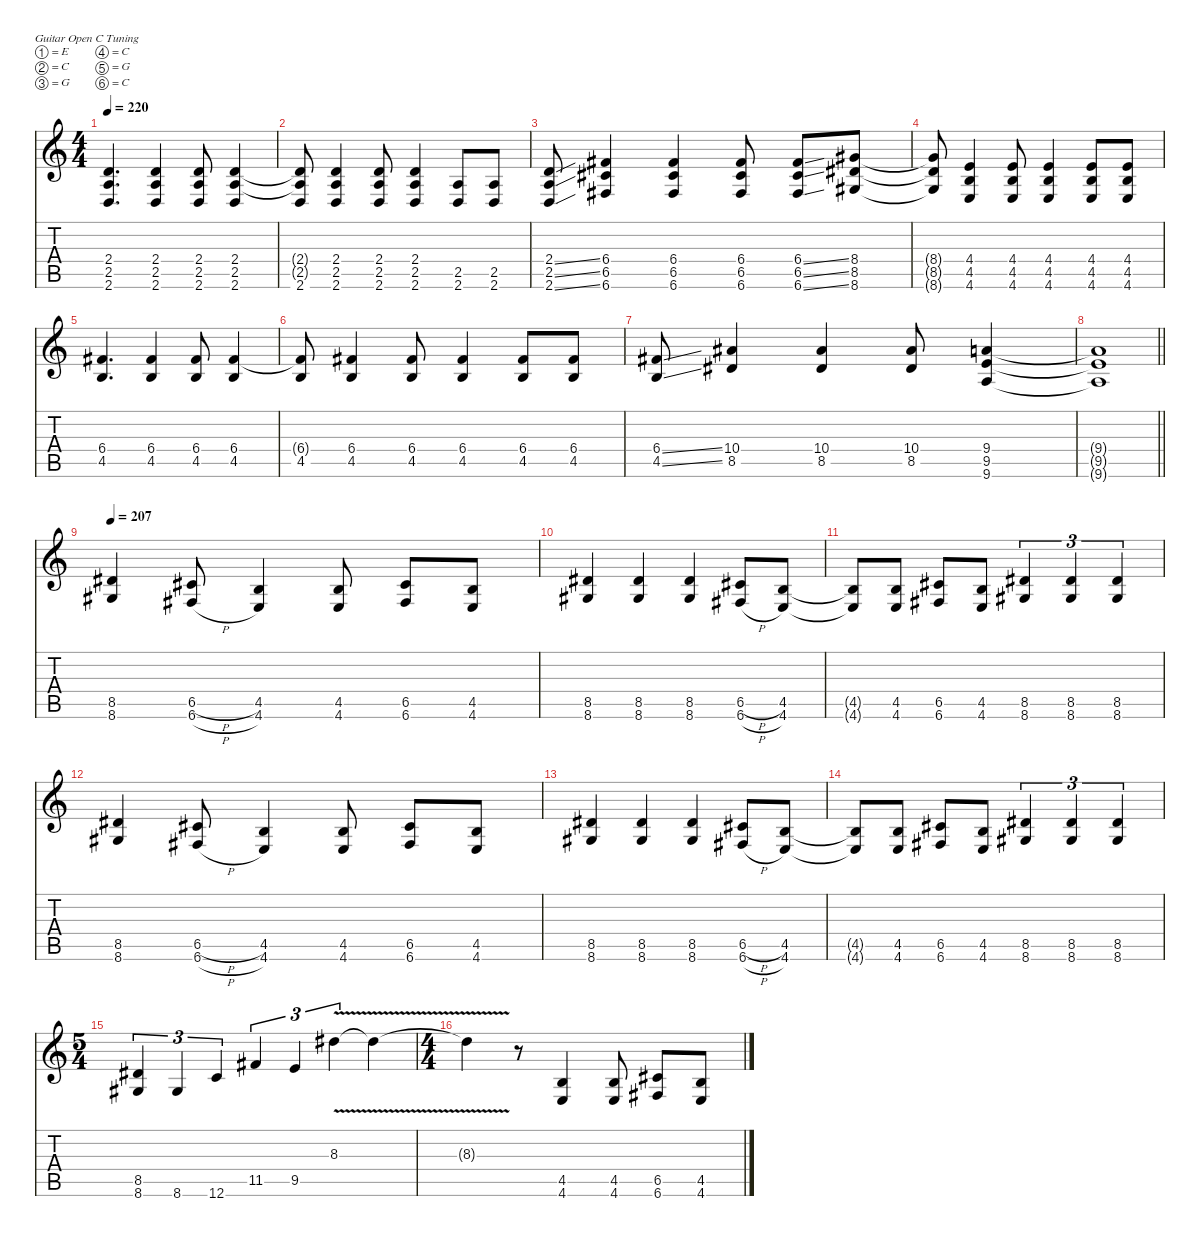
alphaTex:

\defaultSystemsLayout 4
\hideDynamics
\bracketExtendMode nobrackets
\singleTrackTrackNamePolicy hidden
\multiTrackTrackNamePolicy hidden
\firstSystemTrackNameMode fullname
\otherSystemsTrackNameOrientation horizontal
\track ("Guitar 2" "od.guit.") {defaultSystemsLayout 8 instrument overdrivenguitar}
\staff {score tabs}
\tuning (E4 C4 G3 C3 G2 C2)
\ts (4 4)
\tempo 220
\clef g2
\ks c
(2.4 2.5 2.6).4{d dy f beam Up} (2.4 2.5 2.6).4{beam Up} (2.4 2.5 2.6).8{beam Up} (2.4 2.5 2.6).4{beam Up} |
(2.4{t} 2.5{t} 2.6).8{beam Up} (2.4 2.5 2.6).4{beam Up} (2.4 2.5 2.6).8{beam Up} (2.4 2.5 2.6).4{beam Up} (2.5 2.6).8{beam Up} (2.5 2.6).8{beam Up} |
(2.4{ss} 2.5{ss} 2.6{ss}).8{beam Up} (6.4{acc #} 6.5{acc #} 6.6{acc #}).4{beam Up} (6.4{acc #} 6.5{acc #} 6.6{acc #}).4{beam Up} (6.4{acc #} 6.5{acc #} 6.6{acc #}).8{beam Up} (6.4{ss acc #} 6.5{ss acc #} 6.6{ss acc #}).8{beam Up} (8.4{acc #} 8.5{acc #} 8.6{acc #}).8{beam Up} |
(8.4{t acc #} 8.5{t acc #} 8.6{t acc #}).8{beam Up} (4.4 4.5 4.6).4{beam Up} (4.4 4.5 4.6).8{beam Up} (4.4 4.5 4.6).4{beam Up} (4.4 4.5 4.6).8{beam Up} (4.4 4.5 4.6).8{beam Up} |
(6.4{acc #} 4.5).4{d beam Up} (6.4{acc #} 4.5).4{beam Up} (6.4{acc #} 4.5).8{beam Up} (6.4{acc #} 4.5).4{beam Up} |
(6.4{t acc #} 4.5).8{beam Up} (6.4{acc #} 4.5).4{beam Up} (6.4{acc #} 4.5).8{beam Up} (6.4{acc #} 4.5).4{beam Up} (6.4{acc #} 4.5).8{beam Up} (6.4{acc #} 4.5).8{beam Up} |
(6.4{ss acc #} 4.5{ss}).8{beam Up} (10.4{acc #} 8.5{acc #}).4{beam Up} (10.4{acc #} 8.5{acc #}).4{beam Up} (10.4{acc #} 8.5{acc #}).8{beam Up} (9.4 9.5 9.6).4{beam Up} |
\barLineRight lightlight
(9.4{t} 9.5{t} 9.6{t}).1{beam Up} |
\tempo 207
(8.5{acc #} 8.6{acc #}).4{beam Up} (6.5{h acc #} 6.6{h acc #}).8{beam Up} (4.5 4.6).4{beam Up} (4.5 4.6).8{beam Up} (6.5{acc #} 6.6{acc #}).8{beam Up} (4.5 4.6).8{beam Up} |
(8.5{acc #} 8.6{acc #}).4{beam Up} (8.5{acc #} 8.6{acc #}).4{beam Up} (8.5{acc #} 8.6{acc #}).4{beam Up} (6.5{h acc #} 6.6{h acc #}).8{beam Up} (4.5 4.6).8{beam Up} |
(4.5{t} 4.6{t}).8{beam Up} (4.5 4.6).8{beam Up} (6.5{acc #} 6.6{acc #}).8{beam Up} (4.5 4.6).8{beam Up} (8.5{acc #} 8.6{acc #}).4{tu (3 2) beam Up} (8.5{acc #} 8.6{acc #}).4{tu (3 2) beam Up} (8.5{acc #} 8.6{acc #}).4{tu (3 2) beam Up} |
(8.5{acc #} 8.6{acc #}).4{beam Up} (6.5{h acc #} 6.6{h acc #}).8{beam Up} (4.5 4.6).4{beam Up} (4.5 4.6).8{beam Up} (6.5{acc #} 6.6{acc #}).8{beam Up} (4.5 4.6).8{beam Up} |
(8.5{acc #} 8.6{acc #}).4{beam Up} (8.5{acc #} 8.6{acc #}).4{beam Up} (8.5{acc #} 8.6{acc #}).4{beam Up} (6.5{h acc #} 6.6{h acc #}).8{beam Up} (4.5 4.6).8{beam Up} |
(4.5{t} 4.6{t}).8{beam Up} (4.5 4.6).8{beam Up} (6.5{acc #} 6.6{acc #}).8{beam Up} (4.5 4.6).8{beam Up} (8.5{acc #} 8.6{acc #}).4{tu (3 2) beam Up} (8.5{acc #} 8.6{acc #}).4{tu (3 2) beam Up} (8.5{acc #} 8.6{acc #}).4{tu (3 2) beam Up} |
\ts (5 4)
\beaming (8 2 2 2 4)
(8.5{acc #} 8.6{acc #}).4{tu (3 2) beam Up} 8.6{acc #}.4{tu (3 2) beam Up} 12.6.4{tu (3 2) beam Up} 11.5{acc #}.4{tu (3 2) beam Up} 9.5.4{tu (3 2) beam Up} 8.3{v acc #}.4{tu (3 2) beam Down} 8.3{v t acc #}.4{beam Down} |
\ts (4 4)
\beaming (8 2 2 2 2)
8.3{v t acc #}.4{beam Down} r.8{beam Down} (4.5 4.6).4{beam Up} (4.5 4.6).8{beam Up} (6.5{acc #} 6.6{acc #}).8{beam Up} (4.5 4.6).8{beam Up}
